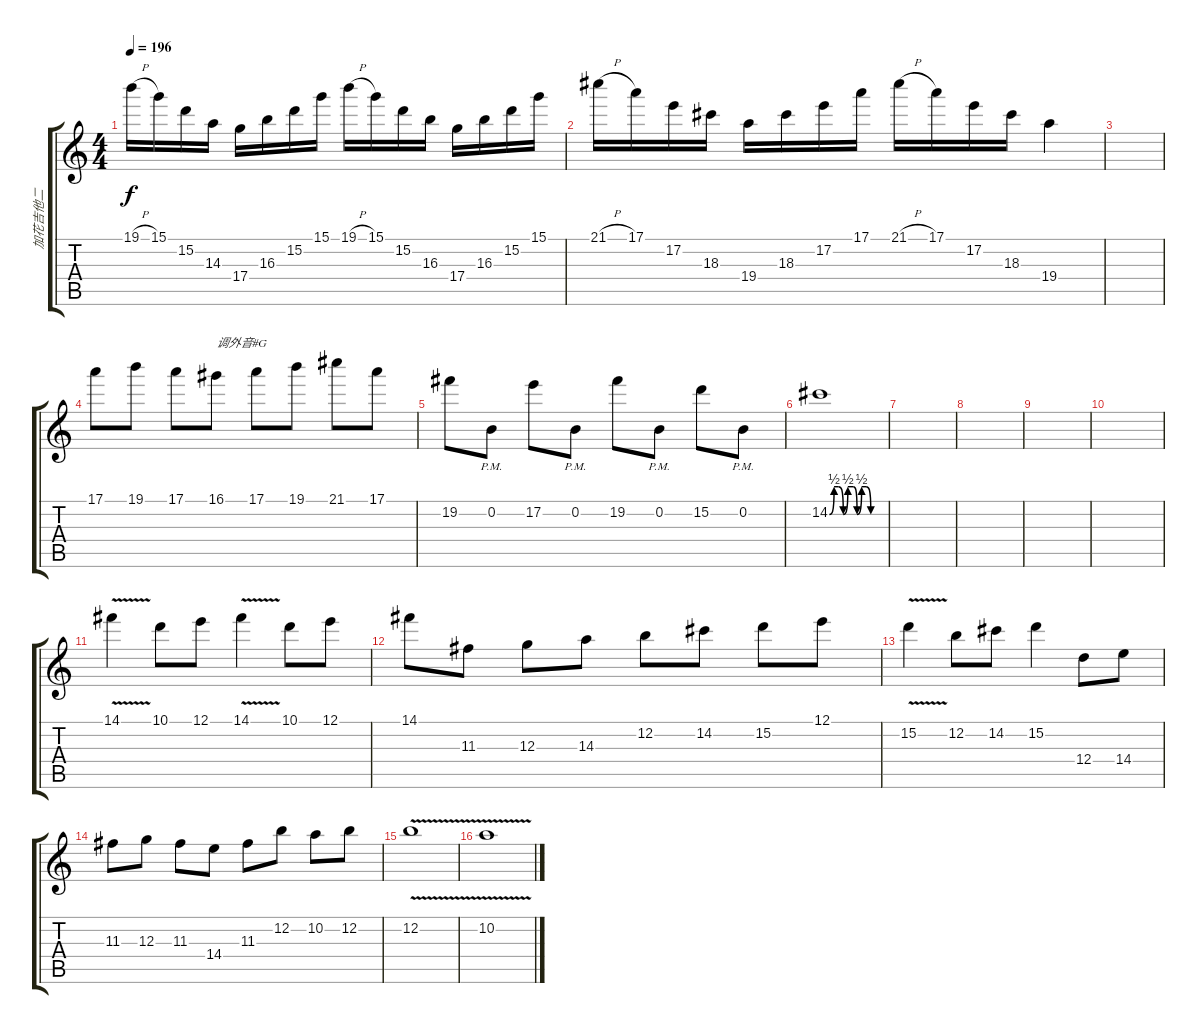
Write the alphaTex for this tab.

\track ("加花吉他二" "加花吉他二") {instrument distortionguitar}
\staff {score tabs}
\tuning (E4 B3 G3 D3 A2 E2) {hide}
\ts (4 4)
\tempo 196
\clef g2
\ks c
19.1{h}.16{dy f} 15.1.16 15.2.16 14.3.16 17.4.16 16.3.16 15.2.16 15.1.16 19.1{h}.16 15.1.16 15.2.16 16.3.16 17.4.16 16.3.16 15.2.16 15.1.16 |
21.1{h}.16 17.1.16 17.2.16 18.3.16 19.4.16 18.3.16 17.2.16 17.1.16 21.1{h}.16 17.1.16 17.2.16 18.3.16 19.4.4 |
|
17.1.8 19.1.8 17.1.8 16.1.8{txt "调外音#G"} 17.1.8 19.1.8 21.1.8 17.1.8 |
19.2.8 0.2{pm}.8 17.2.8 0.2{pm}.8 19.2.8 0.2{pm}.8 15.2.8 0.2{pm}.8 |
14.2{be (custom 0 0 5 2 10 2 15 0 20 2 26 2 30 0 35 2 40 2 45 0 60 0)}.1 |
|
|
|
|
14.1{v}.4 10.1.8 12.1.8 14.1{v}.4 10.1.8 12.1.8 |
14.1.8 11.3.8 12.3.8 14.3.8 12.2.8 14.2.8 15.2.8 12.1.8 |
15.2{v}.4 12.2.8 14.2.8 15.2.4 12.4.8 14.4.8 |
11.3.8 12.3.8 11.3.8 14.4.8 11.3.8 12.2.8 10.2.8 12.2.8 |
12.2{v}.1 |
10.2{v}.1
